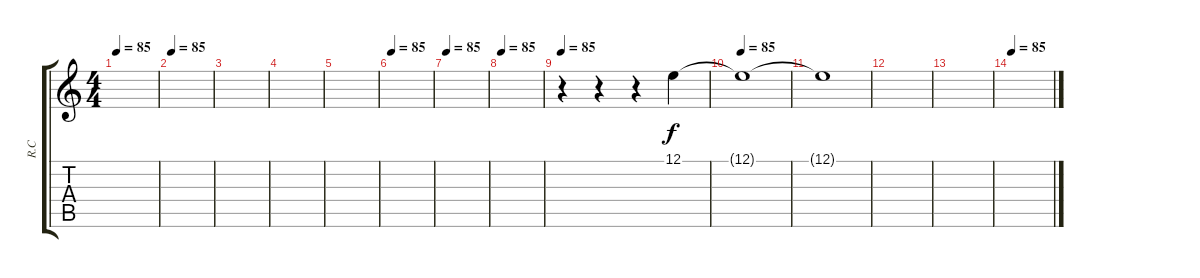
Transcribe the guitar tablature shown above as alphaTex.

\track ("R.C" "R.C") {instrument reversecymbal}
\staff {score tabs}
\tuning (E4 B3 G3 D3 A2 E2) {hide}
\ts (4 4)
\tempo 85
\clef g2
\ks c
|
\tempo 85
|
|
|
|
\tempo 85
|
\tempo 85
|
\tempo 85
|
\tempo 85
r.4 r.4 r.4 12.1.4 |
\tempo 85
12.1{t}.1 |
12.1{t}.1 |
|
|
\tempo 85
